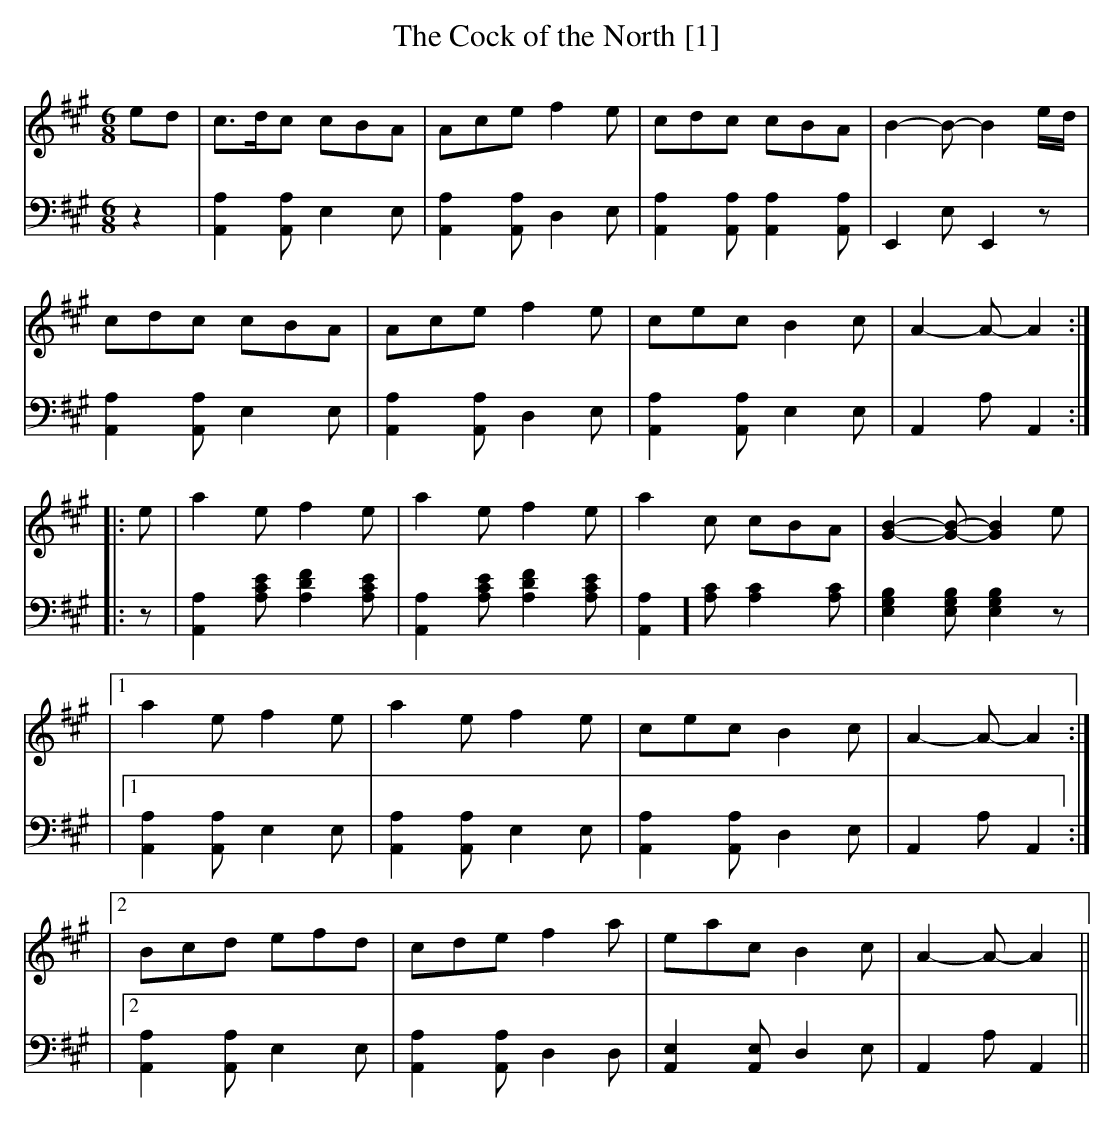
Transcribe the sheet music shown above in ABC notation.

X:1
T:Cock of the North [1], The
M:6/8
L:1/8
K:A
V:1
ed|c>dc cBA|Ace f2e|cdc cBA|B2-B- B2e/d/|
cdc cBA|Ace f2e|cec B2c|A2-A- A2:|
|:e|a2e f2e|a2e f2e|a2c cBA|[G2B2]-[GB]- [G2B2]e|
|1 a2e f2e|a2e f2e|cec B2c|A2-A- A2:|
|2 Bcd efd|cde f2a|eac B2c|A2-A- A2||
V:2 clef = bass
z2|[A,,2A,2][A,,A,]E,2E,|[A,,2A,2][A,,A,] D,2E,|[A,,2A,2][A,,A,] [A,,2A,2][A,,A,]|E,,2E, E,,2z|
[A,,2A,2][A,,A,] E,2E,|[A,,2A,2][A,,A,] D,2E,|[A,,2A,2][A,,A,] E,2E,|A,,2A, A,,2:|
|:z|[A,,2A,2][A,CE][A,2D2F2][A,CE]|[A,,2A,2][A,CE][A,2D2F2][A,CE]|[A,,2A,2]][A,C][A,2C2][A,C]|[E,2G,2B,2][E,G,B,] [E,2G,2B,2]z|
|1 [A,,2A,2][A,,A,]E,2E,|[A,,2A,2][A,,A,]E,2E,|[A,,2A,2][A,,A,]D,2E,|A,,2A,A,,2:|
|2 [A,,2A,2][A,,A,]E,2E,|[A,,2A,2][A,,A,]D,2D,|[A,,2E,2][A,,E,]D,2E,|A,,2A, A,,2||
